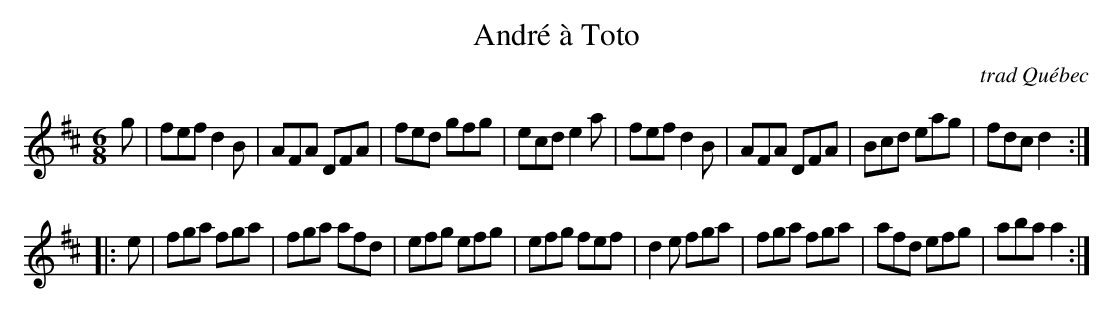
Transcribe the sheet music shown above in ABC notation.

X:1
T: Andr\'e \`a Toto
C: trad Qu\'ebec
M: 6/8
L: 1/8
K: D
   g \
| fef d2B | AFA DFA | fed gfg | ecd e2a \
| fef d2B | AFA DFA | Bcd eag | fdc d2 :|
|: e \
| fga fga | fga afd | efg efg | efg fef \
| d2e fga | fga fga | afd efg | aba a2 :|
